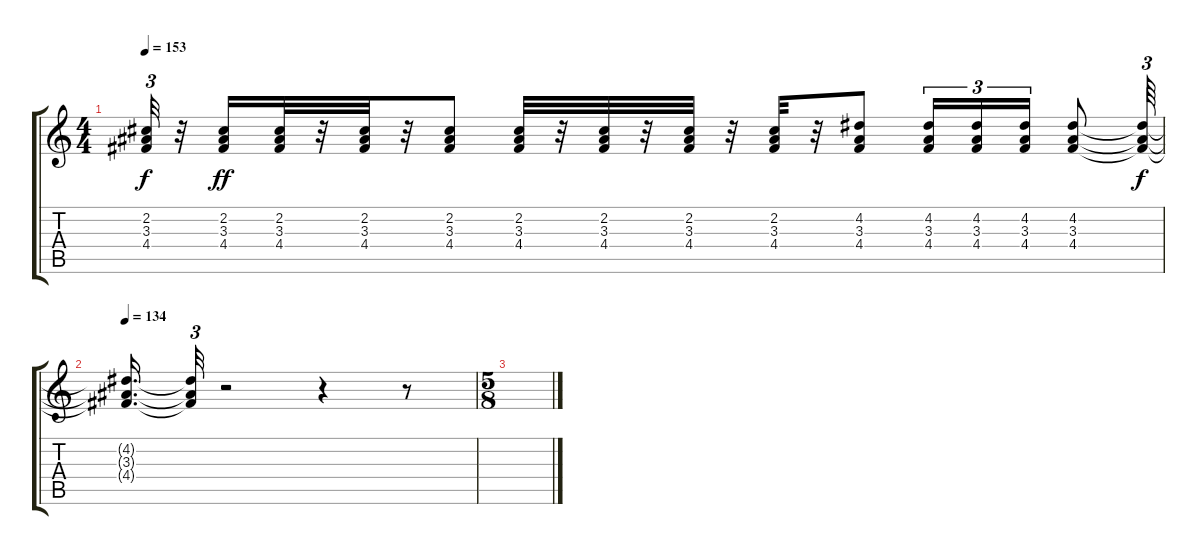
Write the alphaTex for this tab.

\track "" {instrument acousticguitarsteel}
\staff {score tabs}
\tuning (E4 B3 G3 D3 A2 E2) {hide}
\ts (4 4)
\tempo 153
\clef g2
\ks c
(2.2{t} 3.3{t} 4.4{t}).32{tu (3 2) dy f} r.32 (2.2 3.3 4.4).16{dy ff} (2.2 3.3 4.4).32 r.32 (2.2 3.3 4.4).32 r.32 (2.2 3.3 4.4).8 (2.2 3.3 4.4).32 r.32 (2.2 3.3 4.4).32 r.32 (2.2 3.3 4.4).32 r.32 (2.2 3.3 4.4).32 r.32 (4.2 3.3 4.4).8 (4.2 3.3 4.4).16{tu (3 2)} (4.2 3.3 4.4).16{tu (3 2)} (4.2 3.3 4.4).16{tu (3 2)} (4.2 3.3 4.4).8 (4.2{t} 3.3{t} 4.4{t}).64{tu (3 2) dy f} |
\tempo 134
(4.2{t} 3.3{t} 4.4{t}).16{d} (4.2{t} 3.3{t} 4.4{t}).32{tu (3 2)} r.2 r.4 r.8 |
\ts (5 8)
